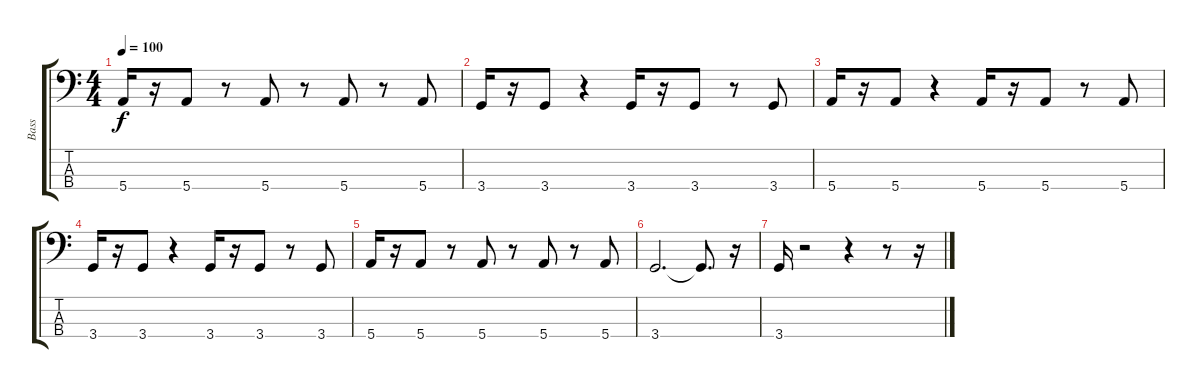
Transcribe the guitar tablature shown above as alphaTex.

\track ("Bass" "Bass") {instrument electricbassfinger}
\staff {score tabs}
\tuning (G2 D2 A1 E1) {hide}
\ts (4 4)
\tempo 100
\clef f4
\ks c
5.4.16{dy f} r.16 5.4.8 r.8 5.4.8 r.8 5.4.8 r.8 5.4.8 |
3.4.16 r.16 3.4.8 r.4 3.4.16 r.16 3.4.8 r.8 3.4.8 |
5.4.16 r.16 5.4.8 r.4 5.4.16 r.16 5.4.8 r.8 5.4.8 |
3.4.16 r.16 3.4.8 r.4 3.4.16 r.16 3.4.8 r.8 3.4.8 |
5.4.16 r.16 5.4.8 r.8 5.4.8 r.8 5.4.8 r.8 5.4.8 |
3.4.2{d} 3.4{t}.8{d} r.16 |
3.4.16 r.2 r.4 r.8 r.16
